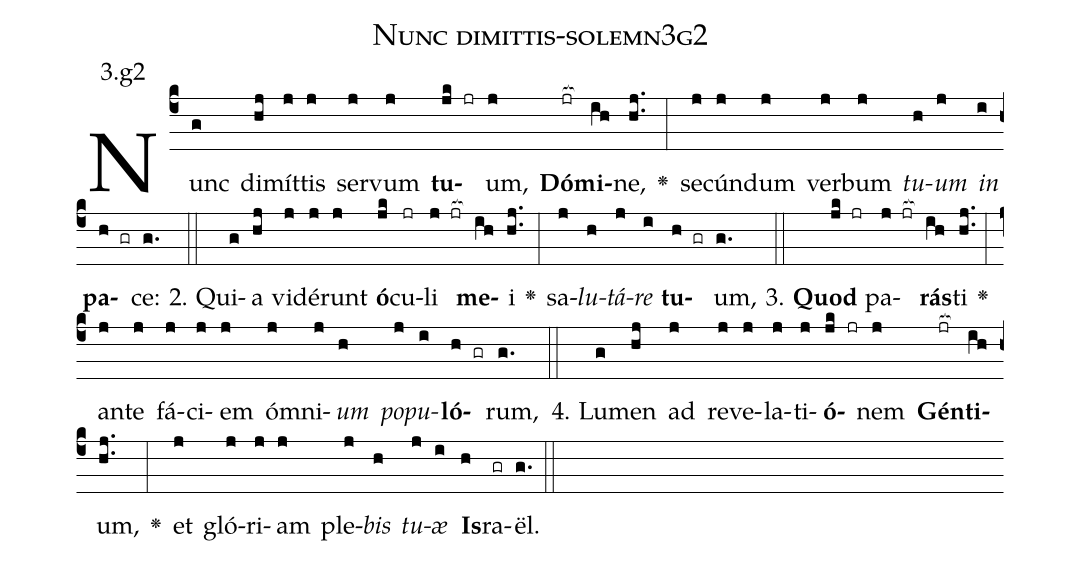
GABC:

name: Nunc dimittis-solemn3g2;
annotation: 3.g2;
%%
(c4)Nunc(g) di(hj)mít(j)tis(j) ser(j)vum(j) <b>tu</b>(jk jr)um,(j) <b>Dó</b>(jr[ocb:1{])<b>mi</b>(ih[ocb:0}])ne,(hj..) <v>\greheightstar</v>(:) se(j)cún(j)dum(j) ver(j)bum(j) <i>tu</i>(h)<i>um</i>(j) <i>in</i>(i) <b>pa</b>(h gr)ce:(g.) (::)
2. Qui(g)a(hj) vi(j)dé(j)runt(j) <b>ó</b>(jk)cu(jr)li(j jr[ocb:1{]) <b>me</b>(ih[ocb:0}])i(hj..) <v>\greheightstar</v>(:) sa(j)<i>lu</i>(h)<i>tá</i>(j)<i>re</i>(i) <b>tu</b>(h gr)um,(g.) (::)
3. <b>Quod</b>(jk jr) pa(j jr[ocb:1{])<b>rás</b>(ih[ocb:0}])ti(hj..) <v>\greheightstar</v>(:) an(j)te(j) fá(j)ci(j)em(j) óm(j)ni(j)<i>um</i>(h) <i>po</i>(j)<i>pu</i>(i)<b>ló</b>(h gr)rum,(g.) (::)
4. Lu(g)men(hj) ad(j) re(j)ve(j)la(j)ti(j)<b>ó</b>(jk jr)nem(j) <b>Gén</b>(jr[ocb:1{])<b>ti</b>(ih[ocb:0}])um,(hj..) <v>\greheightstar</v>(:) et(j) gló(j)ri(j)am(j) ple(j)<i>bis</i>(h) <i>tu</i>(j)<i>æ</i>(i) <b>Is</b>(h)ra(gr)ël.(g.) (::)
